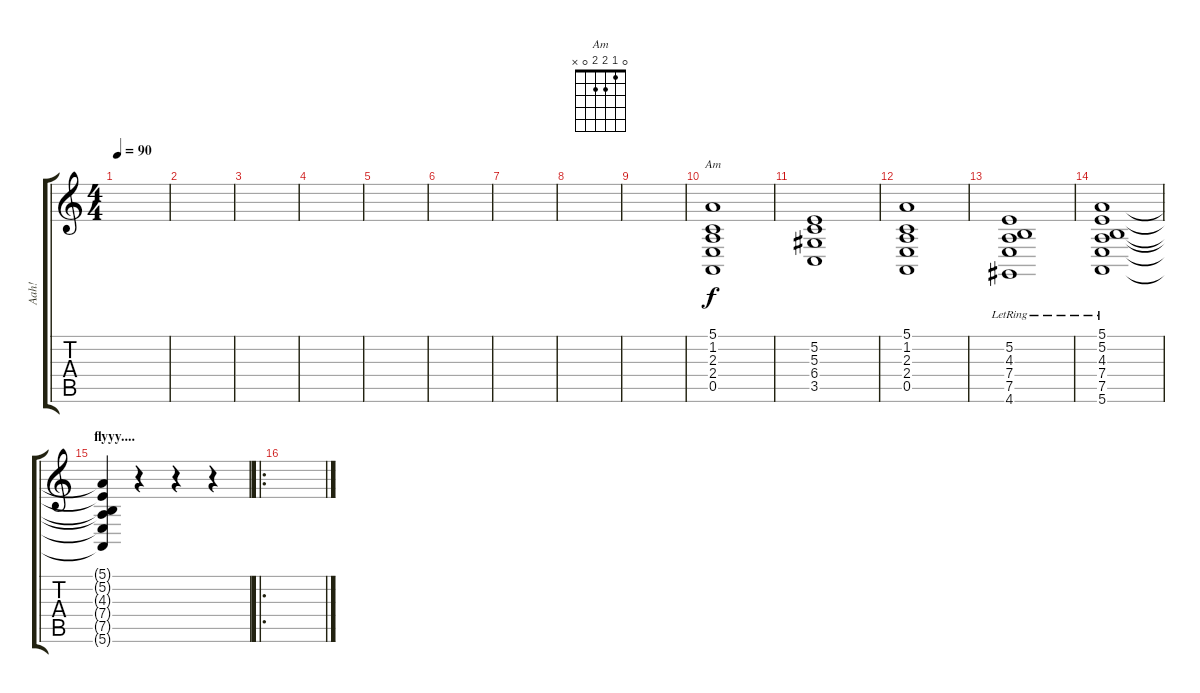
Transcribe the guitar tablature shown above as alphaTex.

\track ("Aah!" "Aah!") {instrument choiraahs}
\staff {score tabs}
\tuning (E4 B3 G3 D3 A2 E2) {hide}
\chord ("Am" 0 1 2 2 0 x)
\ts (4 4)
\tempo 90
\clef g2
\ks c
|
|
|
|
|
|
|
|
|
(5.1 1.2 2.3 2.4 0.5).1{ch "Am"} |
(5.2 5.3 6.4 3.5).1 |
(5.1 1.2 2.3 2.4 0.5).1 |
(5.2{lr} 4.3{lr} 7.4 7.5 4.6).1 |
(5.1{lr} 5.2{lr} 4.3{lr} 7.4{lr} 7.5{lr} 5.6{lr}).1 |
\section ("" "flyyy....")
(5.1{t} 5.2{t} 4.3{t} 7.4{t} 7.5{t} 5.6{t}).4 r.4 r.4 r.4 |
\ro
